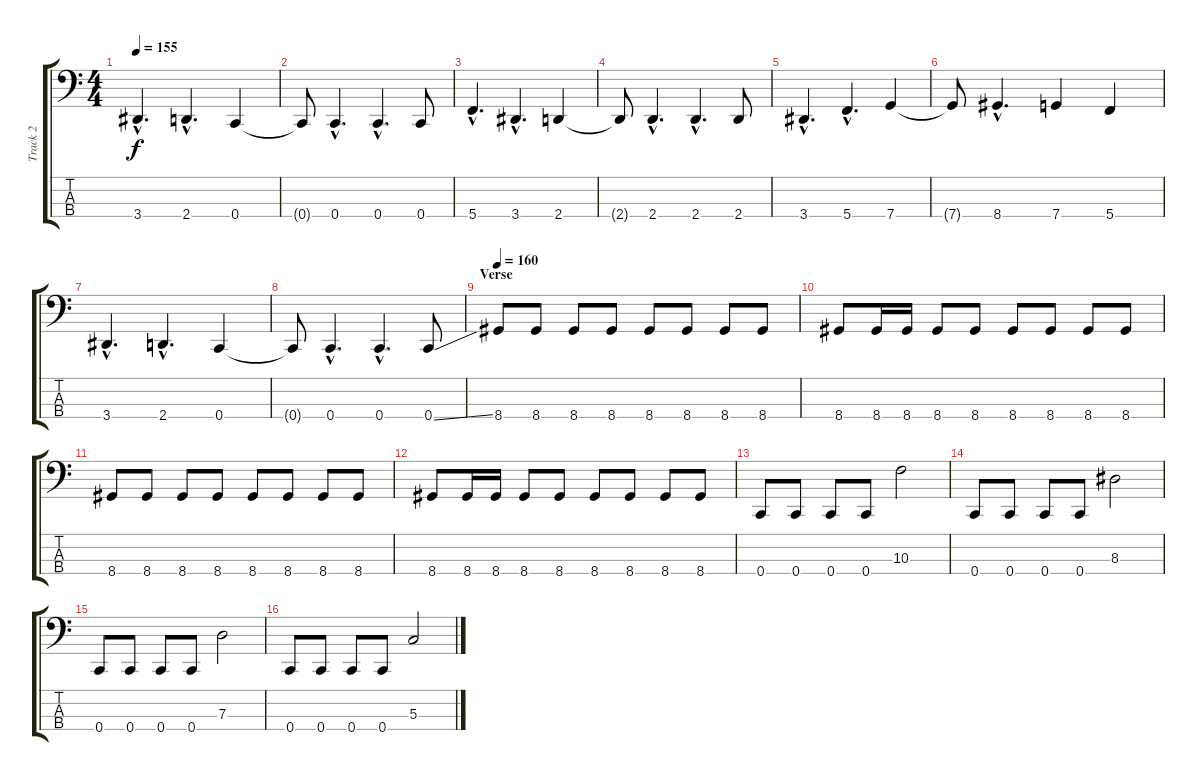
\track ("Track 2" "Track 2") {instrument slapbass2}
\staff {score tabs}
\tuning (F2 C2 G1 C1) {hide}
\ts (4 4)
\tempo 155
\clef f4
\ks c
3.4{hac}.4{d dy f} 2.4{hac}.4{d} 0.4.4 |
0.4{t}.8 0.4{hac}.4{d} 0.4{hac}.4{d} 0.4.8 |
5.4{hac}.4{d} 3.4{hac}.4{d} 2.4.4 |
2.4{t}.8 2.4{hac}.4{d} 2.4{hac}.4{d} 2.4.8 |
3.4{hac}.4{d} 5.4{hac}.4{d} 7.4.4 |
7.4{t}.8 8.4{hac}.4{d} 7.4.4 5.4.4 |
3.4{hac}.4{d} 2.4{hac}.4{d} 0.4.4 |
0.4{t}.8 0.4{hac}.4{d} 0.4{hac}.4{d} 0.4{ss}.8 |
\section ("" "Verse")
\tempo 160
8.4.8 8.4.8 8.4.8 8.4.8 8.4.8 8.4.8 8.4.8 8.4.8 |
8.4.8 8.4.16 8.4.16 8.4.8 8.4.8 8.4.8 8.4.8 8.4.8 8.4.8 |
8.4.8 8.4.8 8.4.8 8.4.8 8.4.8 8.4.8 8.4.8 8.4.8 |
8.4.8 8.4.16 8.4.16 8.4.8 8.4.8 8.4.8 8.4.8 8.4.8 8.4.8 |
0.4.8 0.4.8 0.4.8 0.4.8 10.3.2 |
0.4.8 0.4.8 0.4.8 0.4.8 8.3.2 |
0.4.8 0.4.8 0.4.8 0.4.8 7.3.2 |
0.4.8 0.4.8 0.4.8 0.4.8 5.3.2
